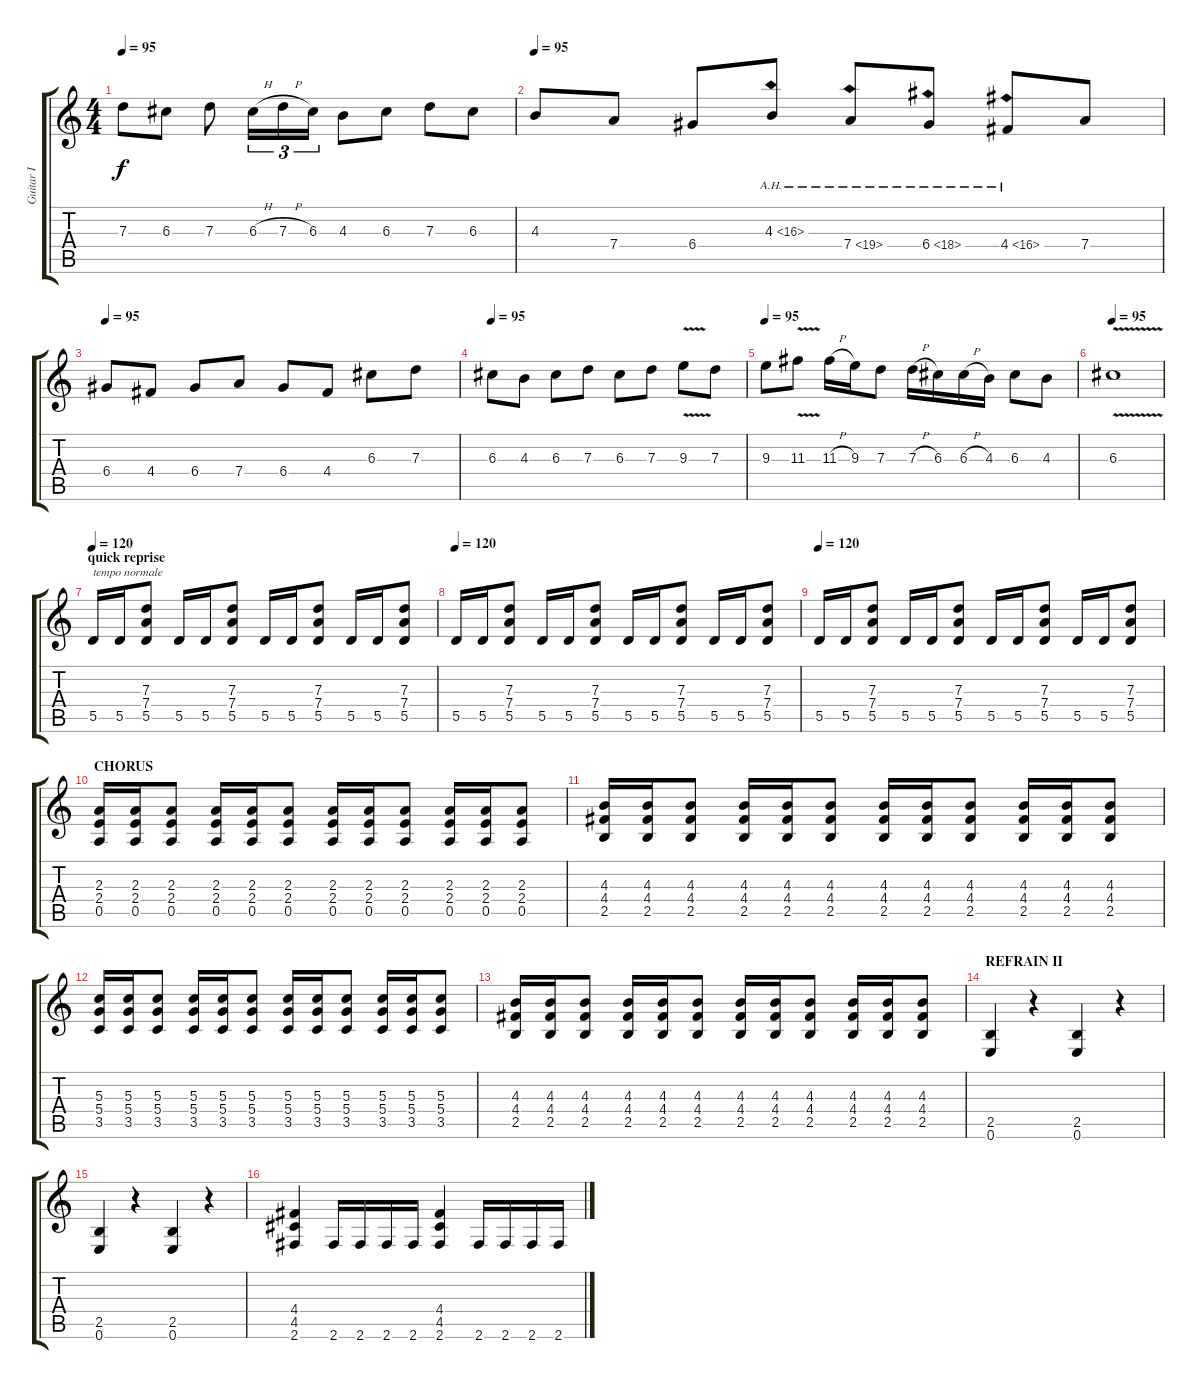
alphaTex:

\track ("Guitar I" "Guitar I") {instrument distortionguitar}
\staff {score tabs}
\tuning (E4 B3 G3 D3 A2 E2) {hide}
\ts (4 4)
\tempo 95
\clef g2
\ks c
7.3.8{dy f} 6.3.8 7.3.8 6.3{h}.16{tu (3 2)} 7.3{h}.16{tu (3 2)} 6.3.16{tu (3 2)} 4.3.8 6.3.8 7.3.8 6.3.8 |
\tempo 95
4.3.8 7.4.8 6.4.8 4.3{ah 12}.8 7.4{ah 12}.8 6.4{ah 12}.8 4.4{ah 12}.8 7.4.8 |
\tempo 95
6.4.8 4.4.8 6.4.8 7.4.8 6.4.8 4.4.8 6.3.8 7.3.8 |
\tempo 95
6.3.8 4.3.8 6.3.8 7.3.8 6.3.8 7.3.8 9.3{v}.8 7.3.8 |
\tempo 95
9.3.8 11.3{v}.8 11.3{h}.16 9.3.16 7.3.8 7.3{h}.16 6.3.16 6.3{h}.16 4.3.16 6.3.8 4.3.8 |
\tempo 95
6.3{v}.1 |
\section ("" "quick reprise")
\tempo 120
5.5.16{txt "tempo normale"} 5.5.16 (7.3 7.4 5.5).8 5.5.16 5.5.16 (7.3 7.4 5.5).8 5.5.16 5.5.16 (7.3 7.4 5.5).8 5.5.16 5.5.16 (7.3 7.4 5.5).8 |
\tempo 120
5.5.16 5.5.16 (7.3 7.4 5.5).8 5.5.16 5.5.16 (7.3 7.4 5.5).8 5.5.16 5.5.16 (7.3 7.4 5.5).8 5.5.16 5.5.16 (7.3 7.4 5.5).8 |
\tempo 120
5.5.16 5.5.16 (7.3 7.4 5.5).8 5.5.16 5.5.16 (7.3 7.4 5.5).8 5.5.16 5.5.16 (7.3 7.4 5.5).8 5.5.16 5.5.16 (7.3 7.4 5.5).8 |
\section ("" "CHORUS")
(2.3 2.4 0.5).16 (2.3 2.4 0.5).16 (2.3 2.4 0.5).8 (2.3 2.4 0.5).16 (2.3 2.4 0.5).16 (2.3 2.4 0.5).8 (2.3 2.4 0.5).16 (2.3 2.4 0.5).16 (2.3 2.4 0.5).8 (2.3 2.4 0.5).16 (2.3 2.4 0.5).16 (2.3 2.4 0.5).8 |
(4.3 4.4 2.5).16 (4.3 4.4 2.5).16 (4.3 4.4 2.5).8 (4.3 4.4 2.5).16 (4.3 4.4 2.5).16 (4.3 4.4 2.5).8 (4.3 4.4 2.5).16 (4.3 4.4 2.5).16 (4.3 4.4 2.5).8 (4.3 4.4 2.5).16 (4.3 4.4 2.5).16 (4.3 4.4 2.5).8 |
(5.3 5.4 3.5).16 (5.3 5.4 3.5).16 (5.3 5.4 3.5).8 (5.3 5.4 3.5).16 (5.3 5.4 3.5).16 (5.3 5.4 3.5).8 (5.3 5.4 3.5).16 (5.3 5.4 3.5).16 (5.3 5.4 3.5).8 (5.3 5.4 3.5).16 (5.3 5.4 3.5).16 (5.3 5.4 3.5).8 |
(4.3 4.4 2.5).16 (4.3 4.4 2.5).16 (4.3 4.4 2.5).8 (4.3 4.4 2.5).16 (4.3 4.4 2.5).16 (4.3 4.4 2.5).8 (4.3 4.4 2.5).16 (4.3 4.4 2.5).16 (4.3 4.4 2.5).8 (4.3 4.4 2.5).16 (4.3 4.4 2.5).16 (4.3 4.4 2.5).8 |
\section ("" "REFRAIN II")
(2.5 0.6).4 r.4 (2.5 0.6).4 r.4 |
(2.5 0.6).4 r.4 (2.5 0.6).4 r.4 |
(4.4 4.5 2.6).4 2.6.16 2.6.16 2.6.16 2.6.16 (4.4 4.5 2.6).4 2.6.16 2.6.16 2.6.16 2.6.16
